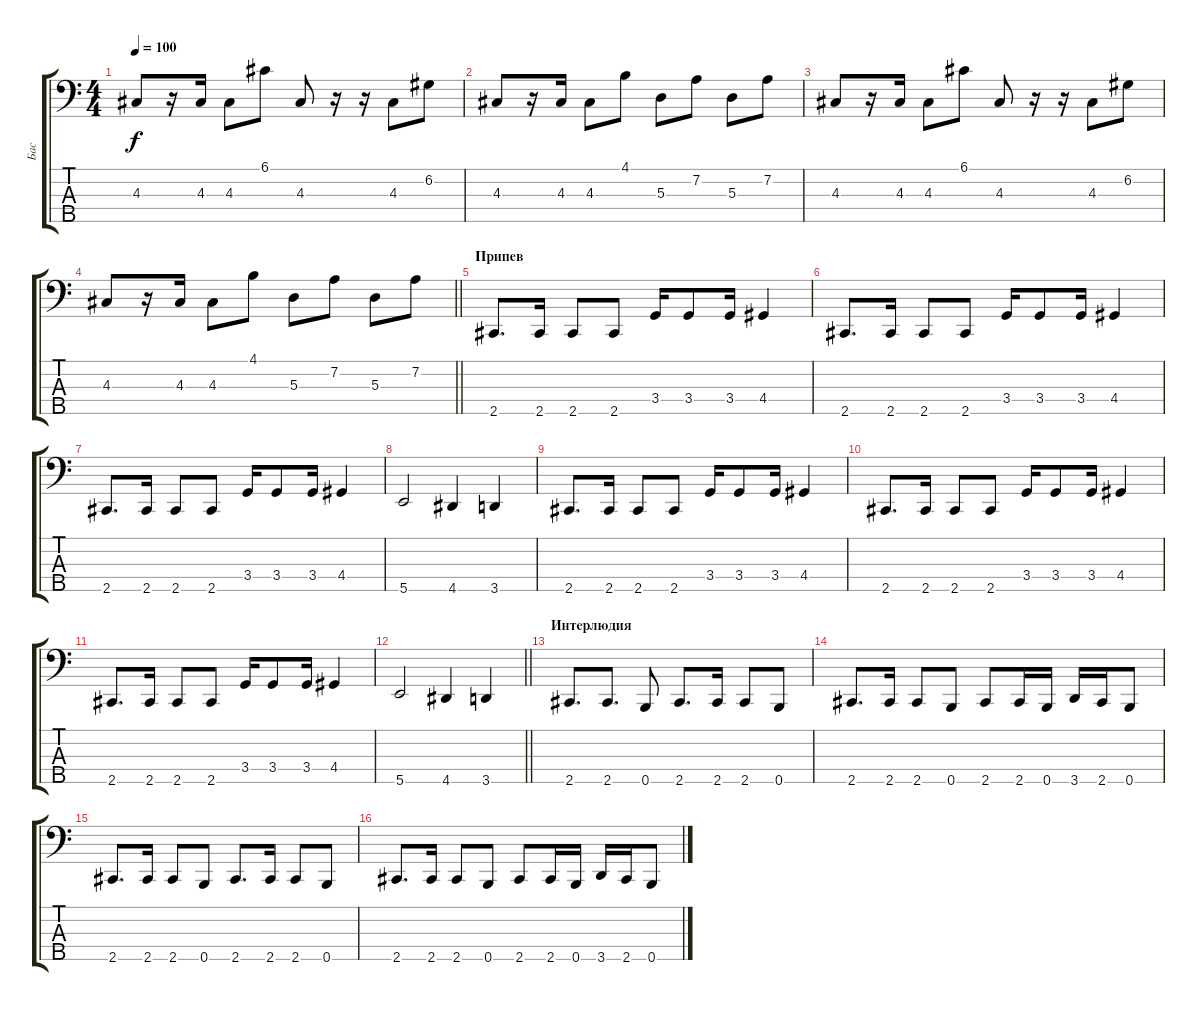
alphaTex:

\track ("Бас " "Бас ") {instrument electricbassfinger}
\staff {score tabs}
\tuning (G2 D2 A1 E1 B0) {hide}
\ts (4 4)
\tempo 100
\clef f4
\ks c
4.3.8{dy f} r.16 4.3.16 4.3.8 6.1.8 4.3.8 r.16 r.16 4.3.8 6.2.8 |
4.3.8 r.16 4.3.16 4.3.8 4.1.8 5.3.8 7.2.8 5.3.8 7.2.8 |
4.3.8 r.16 4.3.16 4.3.8 6.1.8 4.3.8 r.16 r.16 4.3.8 6.2.8 |
\barLineRight lightlight
4.3.8 r.16 4.3.16 4.3.8 4.1.8 5.3.8 7.2.8 5.3.8 7.2.8 |
\section ("" "Припев")
2.5.8{d} 2.5.16 2.5.8 2.5.8 3.4.16 3.4.8 3.4.16 4.4.4 |
2.5.8{d} 2.5.16 2.5.8 2.5.8 3.4.16 3.4.8 3.4.16 4.4.4 |
2.5.8{d} 2.5.16 2.5.8 2.5.8 3.4.16 3.4.8 3.4.16 4.4.4 |
5.5.2 4.5.4 3.5.4 |
2.5.8{d} 2.5.16 2.5.8 2.5.8 3.4.16 3.4.8 3.4.16 4.4.4 |
2.5.8{d} 2.5.16 2.5.8 2.5.8 3.4.16 3.4.8 3.4.16 4.4.4 |
2.5.8{d} 2.5.16 2.5.8 2.5.8 3.4.16 3.4.8 3.4.16 4.4.4 |
\barLineRight lightlight
5.5.2 4.5.4 3.5.4 |
\section ("" "Интерлюдия")
2.5.8{d} 2.5.8{d} 0.5.8 2.5.8{d} 2.5.16 2.5.8 0.5.8 |
2.5.8{d} 2.5.16 2.5.8 0.5.8 2.5.8 2.5.16 0.5.16 3.5.16 2.5.16 0.5.8 |
2.5.8{d} 2.5.16 2.5.8 0.5.8 2.5.8{d} 2.5.16 2.5.8 0.5.8 |
2.5.8{d} 2.5.16 2.5.8 0.5.8 2.5.8 2.5.16 0.5.16 3.5.16 2.5.16 0.5.8
